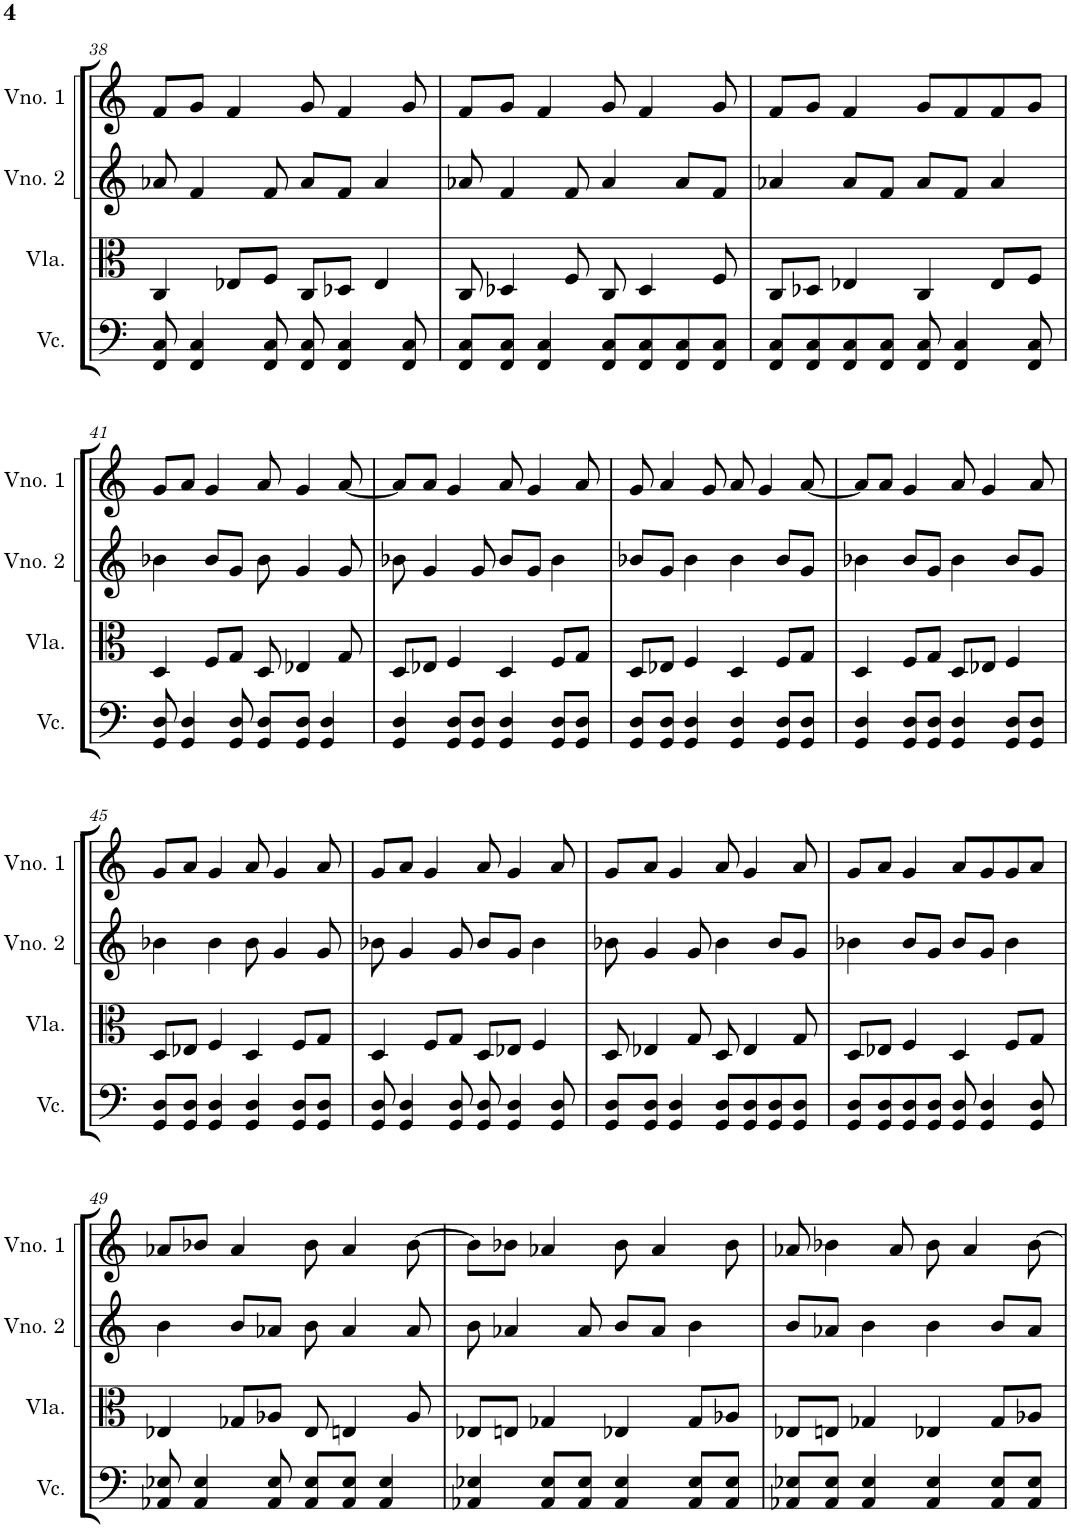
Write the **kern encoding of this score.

**kern	**kern	**kern	**kern
*part4	*part3	*part2	*part1
*staff4	*staff3	*staff2	*staff1
*I"Violoncelo	*I"Viola	*I"Violino 2	*I"Violino 1
*I'Vc.	*I'Vla.	*I'Vno. 2	*I'Vno. 1
!!LO:PB:g=z
*clefF4	*clefC3	*clefG2	*clefG2
*k[]	*k[]	*k[]	*k[]
*M4/4	*M4/4	*M4/4	*M4/4
=38	=38	=38	=38
8FF/ 8C/	4C/	8a-X/	8f/L
4FF/ 4C/	.	4f/	8g/J
.	8E-X/L	.	4f/
8FF/ 8C/	8F/J	8f/	.
8FF/ 8C/	8C/L	8a-/L	8g/
4FF/ 4C/	8D-X/J	8f/J	4f/
.	4E-/	4a-/	.
8FF/ 8C/	.	.	8g/
=39	=39	=39	=39
8FF/ 8C/L	8C/	8a-X/	8f/L
8FF/ 8C/J	4D-X/	4f/	8g/J
4FF/ 4C/	.	.	4f/
.	8F/	8f/	.
8FF/ 8C/L	8C/	4a-/	8g/
8FF/ 8C/	4D-/	.	4f/
8FF/ 8C/	.	8a-/L	.
8FF/ 8C/J	8F/	8f/J	8g/
=40	=40	=40	=40
8FF/ 8C/L	8C/L	4a-X/	8f/L
8FF/ 8C/	8D-X/J	.	8g/J
8FF/ 8C/	4E-X/	8a-/L	4f/
8FF/ 8C/J	.	8f/J	.
8FF/ 8C/	4C/	8a-/L	8g/L
4FF/ 4C/	.	8f/J	8f/
.	8E-/L	4a-/	8f/
8FF/ 8C/	8F/J	.	8g/J
!!LO:LB:g=z
=41	=41	=41	=41
8GG/ 8D/	4D/	4b-X\	8g/L
4GG/ 4D/	.	.	8a/J
.	8F/L	8b-/L	4g/
8GG/ 8D/	8G/J	8g/J	.
8GG/ 8D/L	8D/	8b-\	8a/
8GG/ 8D/J	4E-X/	4g/	4g/
4GG/ 4D/	.	.	.
.	8G/	8g/	[8a/
=42	=42	=42	=42
4GG/ 4D/	8D/L	8b-X\	8a/L]
.	8E-X/J	4g/	8a/J
8GG/ 8D/L	4F/	.	4g/
8GG/ 8D/J	.	8g/	.
4GG/ 4D/	4D/	8b-/L	8a/
.	.	8g/J	4g/
8GG/ 8D/L	8F/L	4b-\	.
8GG/ 8D/J	8G/J	.	8a/
=43	=43	=43	=43
8GG/ 8D/L	8D/L	8b-X/L	8g/
8GG/ 8D/J	8E-X/J	8g/J	4a/
4GG/ 4D/	4F/	4b-\	.
.	.	.	8g/
4GG/ 4D/	4D/	4b-\	8a/
.	.	.	4g/
8GG/ 8D/L	8F/L	8b-/L	.
8GG/ 8D/J	8G/J	8g/J	[8a/
=44	=44	=44	=44
4GG/ 4D/	4D/	4b-X\	8a/L]
.	.	.	8a/J
8GG/ 8D/L	8F/L	8b-/L	4g/
8GG/ 8D/J	8G/J	8g/J	.
4GG/ 4D/	8D/L	4b-\	8a/
.	8E-X/J	.	4g/
8GG/ 8D/L	4F/	8b-/L	.
8GG/ 8D/J	.	8g/J	8a/
!!LO:LB:g=z
=45	=45	=45	=45
8GG/ 8D/L	8D/L	4b-X\	8g/L
8GG/ 8D/J	8E-X/J	.	8a/J
4GG/ 4D/	4F/	4b-\	4g/
4GG/ 4D/	4D/	8b-\	8a/
.	.	4g/	4g/
8GG/ 8D/L	8F/L	.	.
8GG/ 8D/J	8G/J	8g/	8a/
=46	=46	=46	=46
8GG/ 8D/	4D/	8b-X\	8g/L
4GG/ 4D/	.	4g/	8a/J
.	8F/L	.	4g/
8GG/ 8D/	8G/J	8g/	.
8GG/ 8D/	8D/L	8b-/L	8a/
4GG/ 4D/	8E-X/J	8g/J	4g/
.	4F/	4b-\	.
8GG/ 8D/	.	.	8a/
=47	=47	=47	=47
8GG/ 8D/L	8D/	8b-X\	8g/L
8GG/ 8D/J	4E-X/	4g/	8a/J
4GG/ 4D/	.	.	4g/
.	8G/	8g/	.
8GG/ 8D/L	8D/	4b-\	8a/
8GG/ 8D/	4E-/	.	4g/
8GG/ 8D/	.	8b-/L	.
8GG/ 8D/J	8G/	8g/J	8a/
=48	=48	=48	=48
8GG/ 8D/L	8D/L	4b-X\	8g/L
8GG/ 8D/	8E-X/J	.	8a/J
8GG/ 8D/	4F/	8b-/L	4g/
8GG/ 8D/J	.	8g/J	.
8GG/ 8D/	4D/	8b-/L	8a/L
4GG/ 4D/	.	8g/J	8g/
.	8F/L	4b-\	8g/
8GG/ 8D/	8G/J	.	8a/J
!!LO:LB:g=z
=49	=49	=49	=49
8AA-X/ 8E-X/	4E-X/	4b\	8a-X/L
4AA-/ 4E-/	.	.	8b-X/J
.	8G-X/L	8b/L	4a-/
8AA-/ 8E-/	8A-X/J	8a-X/J	.
8AA-/ 8E-/L	8E-/	8b\	8b-\
8AA-/ 8E-/J	4En/	4a-/	4a-/
4AA-/ 4E-/	.	.	.
.	8A-/	8a-/	[8b-\
=50	=50	=50	=50
4AA-X/ 4E-X/	8E-X/L	8b\	8b-\L]
.	8En/J	4a-X/	8b-X\J
8AA-/ 8E-/L	4G-X/	.	4a-X/
8AA-/ 8E-/J	.	8a-/	.
4AA-/ 4E-/	4E-X/	8b/L	8b-\
.	.	8a-/J	4a-/
8AA-/ 8E-/L	8G-/L	4b\	.
8AA-/ 8E-/J	8A-X/J	.	8b-\
=51	=51	=51	=51
8AA-X/ 8E-X/L	8E-X/L	8b/L	8a-X/
8AA-/ 8E-/J	8En/J	8a-X/J	4b-X\
4AA-/ 4E-/	4G-X/	4b\	.
.	.	.	8a-/
4AA-/ 4E-/	4E-X/	4b\	8b-\
.	.	.	4a-/
8AA-/ 8E-/L	8G-/L	8b/L	.
8AA-/ 8E-/J	8A-X/J	8a-/J	[8b-\
=	=	=	=
*-	*-	*-	*-
